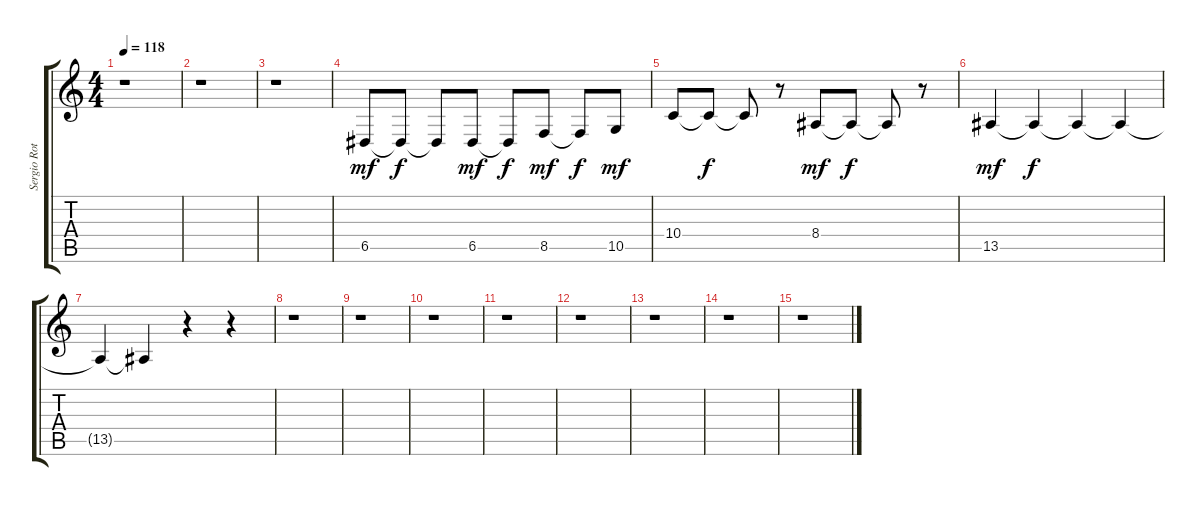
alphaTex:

\track ("Sergio Rotman" "Sergio Rot") {instrument tenorsax}
\staff {score tabs}
\tuning (E4 B3 G3 D3 A2 E2) {hide}
\ts (4 4)
\tempo 118
\clef g2
\ks c
r.1{dy f} |
r.1 |
r.1 |
6.5.8{dy mf} 6.5{t}.8{dy f} 6.5{t}.8 6.5.8{dy mf} 6.5{t}.8{dy f} 8.5.8{dy mf} 8.5{t}.8{dy f} 10.5.8{dy mf} |
10.4.8 10.4{t}.8{dy f} 10.4{t}.8 r.8 8.4.8{dy mf} 8.4{t}.8{dy f} 8.4{t}.8 r.8 |
13.5.4{dy mf} 13.5{t}.4{dy f} 13.5{t}.4 13.5{t}.4 |
13.5{t}.4 13.5{t}.4 r.4 r.4 |
r.1 |
r.1 |
r.1 |
r.1 |
r.1 |
r.1 |
r.1 |
r.1
